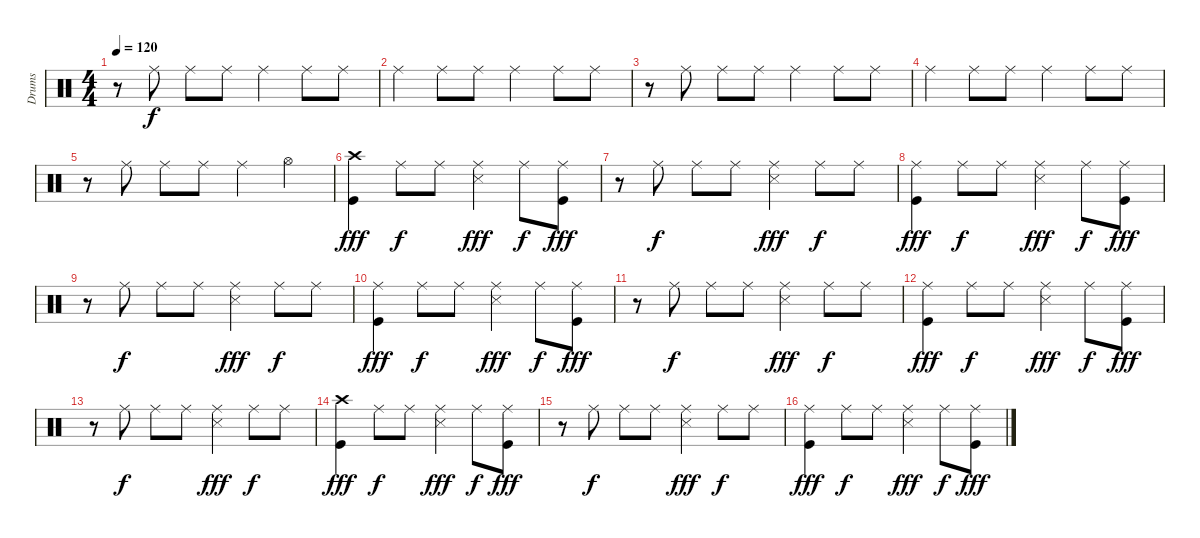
\track ("Drums" "Drums") {instrument percussion}
\staff {score}
\articulation defaults
\ts (4 4)
\tempo 120
\clef neutral
\ks c
r.8{dy f} "Ride (middle)".8 "Ride (middle)".8 "Ride (middle)".8 "Ride (middle)".4 "Ride (middle)".8 "Ride (middle)".8 |
"Ride (middle)".4 "Ride (middle)".8 "Ride (middle)".8 "Ride (middle)".4 "Ride (middle)".8 "Ride (middle)".8 |
r.8 "Ride (middle)".8 "Ride (middle)".8 "Ride (middle)".8 "Ride (middle)".4 "Ride (middle)".8 "Ride (middle)".8 |
"Ride (middle)".4 "Ride (middle)".8 "Ride (middle)".8 "Ride (middle)".4 "Ride (middle)".8 "Ride (middle)".8 |
r.8 "Ride (middle)".8 "Ride (middle)".8 "Ride (middle)".8 "Ride (middle)".4 "Hi-Hat (open)".4 |
("Crash high (hit)" "Kick (hit)").4{dy fff} "Ride (middle)".8{dy f} "Ride (middle)".8 ("Ride (middle)" "Snare (side stick) 3").4{dy fff} "Ride (middle)".8{dy f} ("Ride (middle)" "Kick (hit)").8{dy fff} |
r.8 "Ride (middle)".8{dy f} "Ride (middle)".8 "Ride (middle)".8 ("Ride (middle)" "Snare (side stick) 3").4{dy fff} "Ride (middle)".8{dy f} "Ride (middle)".8 |
("Ride (middle)" "Kick (hit)").4{dy fff} "Ride (middle)".8{dy f} "Ride (middle)".8 ("Ride (middle)" "Snare (side stick) 3").4{dy fff} "Ride (middle)".8{dy f} ("Ride (middle)" "Kick (hit)").8{dy fff} |
r.8 "Ride (middle)".8{dy f} "Ride (middle)".8 "Ride (middle)".8 ("Ride (middle)" "Snare (side stick) 3").4{dy fff} "Ride (middle)".8{dy f} "Ride (middle)".8 |
("Ride (middle)" "Kick (hit)").4{dy fff} "Ride (middle)".8{dy f} "Ride (middle)".8 ("Ride (middle)" "Snare (side stick) 3").4{dy fff} "Ride (middle)".8{dy f} ("Ride (middle)" "Kick (hit)").8{dy fff} |
r.8 "Ride (middle)".8{dy f} "Ride (middle)".8 "Ride (middle)".8 ("Ride (middle)" "Snare (side stick) 3").4{dy fff} "Ride (middle)".8{dy f} "Ride (middle)".8 |
("Ride (middle)" "Kick (hit)").4{dy fff} "Ride (middle)".8{dy f} "Ride (middle)".8 ("Ride (middle)" "Snare (side stick) 3").4{dy fff} "Ride (middle)".8{dy f} ("Ride (middle)" "Kick (hit)").8{dy fff} |
r.8 "Ride (middle)".8{dy f} "Ride (middle)".8 "Ride (middle)".8 ("Ride (middle)" "Snare (side stick) 3").4{dy fff} "Ride (middle)".8{dy f} "Ride (middle)".8 |
("Crash high (hit)" "Kick (hit)").4{dy fff} "Ride (middle)".8{dy f} "Ride (middle)".8 ("Ride (middle)" "Snare (side stick) 3").4{dy fff} "Ride (middle)".8{dy f} ("Ride (middle)" "Kick (hit)").8{dy fff} |
r.8 "Ride (middle)".8{dy f} "Ride (middle)".8 "Ride (middle)".8 ("Ride (middle)" "Snare (side stick) 3").4{dy fff} "Ride (middle)".8{dy f} "Ride (middle)".8 |
("Ride (middle)" "Kick (hit)").4{dy fff} "Ride (middle)".8{dy f} "Ride (middle)".8 ("Ride (middle)" "Snare (side stick) 3").4{dy fff} "Ride (middle)".8{dy f} ("Ride (middle)" "Kick (hit)").8{dy fff}
